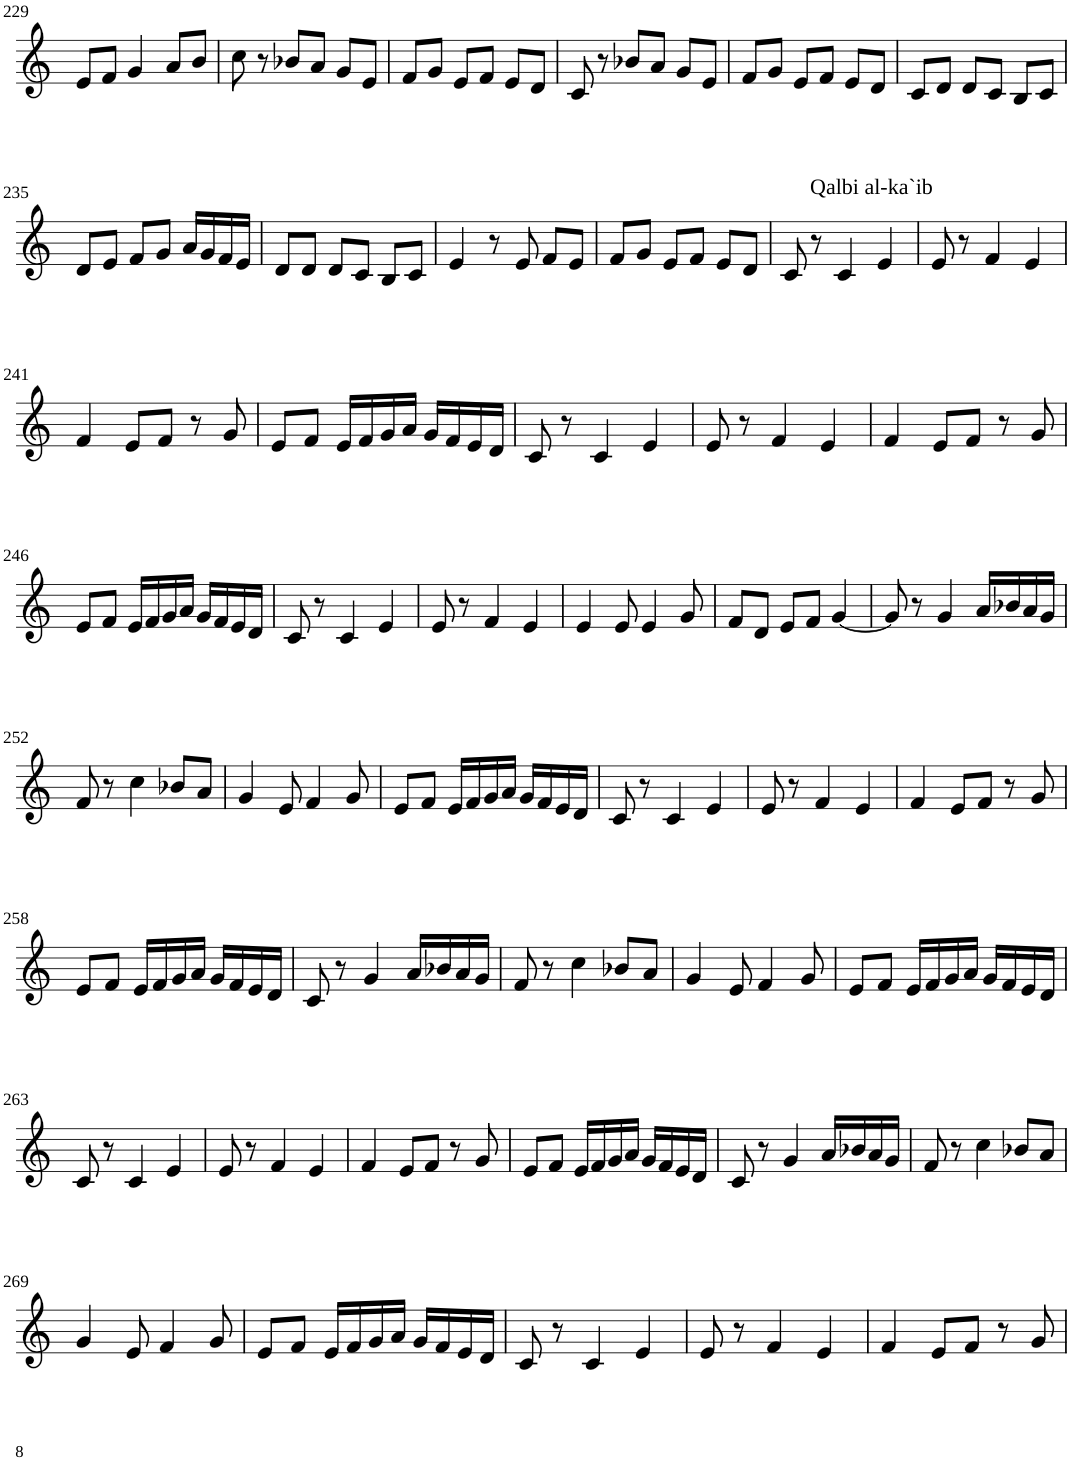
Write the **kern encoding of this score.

**kern
*part1
*staff1
*I"Violin
!!LO:PB:g=z
*clefG2
*k[]
*M3/4
=229
8e/L
8f/J
4g/
8a/L
8b/J
=230
8cc\
8r
8b-X/L
8a/J
8g/L
8e/J
=231
8f/L
8g/J
8e/L
8f/J
8e/L
8d/J
=232
8c/
8r
8b-X/L
8a/J
8g/L
8e/J
=233
8f/L
8g/J
8e/L
8f/J
8e/L
8d/J
=234
8c/L
8d/J
8d/L
8c/J
8B/L
8c/J
!!LO:LB:g=z
=235
8d/L
8e/J
8f/L
8g/J
16a/LL
16g/
16f/
16e/JJ
=236
8d/L
8d/J
8d/L
8c/J
8B/L
8c/J
=237
4e/
8r
8e/
8f/L
8e/J
=238
8f/L
8g/J
8e/L
8f/J
8e/L
8d/J
=239
8c/
!LO:TX:a:t=Qalbi al-ka`ib
8r
4c/
4e/
=240
8e/
8r
4f/
4e/
!!LO:LB:g=z
=241
4f/
8e/L
8f/J
8r
8g/
=242
8e/L
8f/J
16e/LL
16f/
16g/
16a/JJ
16g/LL
16f/
16e/
16d/JJ
=243
8c/
8r
4c/
4e/
=244
8e/
8r
4f/
4e/
=245
4f/
8e/L
8f/J
8r
8g/
!!LO:LB:g=z
=246
8e/L
8f/J
16e/LL
16f/
16g/
16a/JJ
16g/LL
16f/
16e/
16d/JJ
=247
8c/
8r
4c/
4e/
=248
8e/
8r
4f/
4e/
=249
4e/
8e/
4e/
8g/
=250
8f/L
8d/J
8e/L
8f/J
[4g/
=251
8g/]
8r
4g/
16a/LL
16b-X/
16a/
16g/JJ
!!LO:LB:g=z
=252
8f/
8r
4cc\
8b-X/L
8a/J
=253
4g/
8e/
4f/
8g/
=254
8e/L
8f/J
16e/LL
16f/
16g/
16a/JJ
16g/LL
16f/
16e/
16d/JJ
=255
8c/
8r
4c/
4e/
=256
8e/
8r
4f/
4e/
=257
4f/
8e/L
8f/J
8r
8g/
!!LO:LB:g=z
=258
8e/L
8f/J
16e/LL
16f/
16g/
16a/JJ
16g/LL
16f/
16e/
16d/JJ
=259
8c/
8r
4g/
16a/LL
16b-X/
16a/
16g/JJ
=260
8f/
8r
4cc\
8b-X/L
8a/J
=261
4g/
8e/
4f/
8g/
=262
8e/L
8f/J
16e/LL
16f/
16g/
16a/JJ
16g/LL
16f/
16e/
16d/JJ
!!LO:LB:g=z
=263
8c/
8r
4c/
4e/
=264
8e/
8r
4f/
4e/
=265
4f/
8e/L
8f/J
8r
8g/
=266
8e/L
8f/J
16e/LL
16f/
16g/
16a/JJ
16g/LL
16f/
16e/
16d/JJ
=267
8c/
8r
4g/
16a/LL
16b-X/
16a/
16g/JJ
=268
8f/
8r
4cc\
8b-X/L
8a/J
!!LO:LB:g=z
=269
4g/
8e/
4f/
8g/
=270
8e/L
8f/J
16e/LL
16f/
16g/
16a/JJ
16g/LL
16f/
16e/
16d/JJ
=271
8c/
8r
4c/
4e/
=272
8e/
8r
4f/
4e/
=273
4f/
8e/L
8f/J
8r
8g/
=
*-
